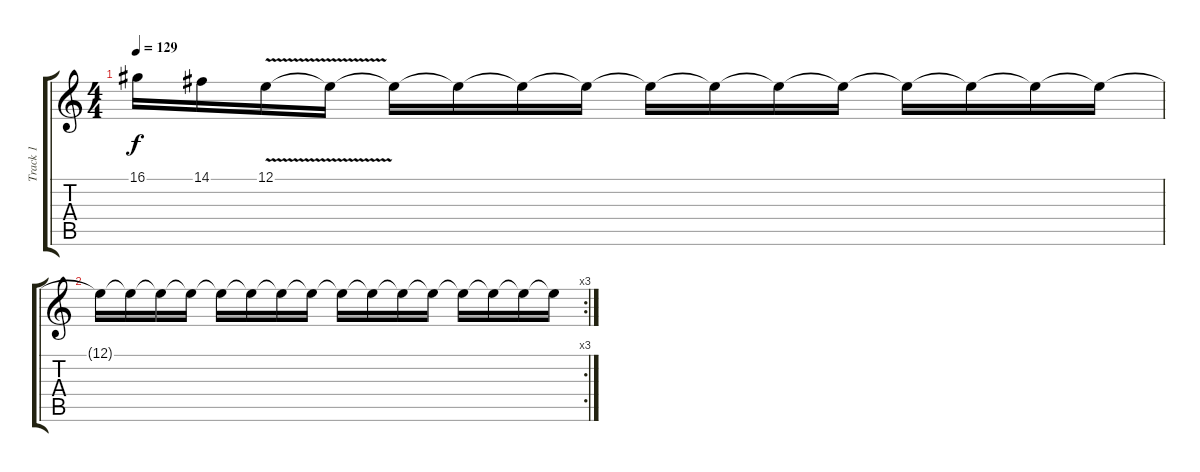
\track ("Track 1" "Track 1") {instrument lead5charang}
\staff {score tabs}
\tuning (E4 B3 G3 D3 A2 E2) {hide}
\ts (4 4)
\tempo 129
\clef g2
\ks c
16.1.16{dy f} 14.1.16 12.1{v}.16 12.1{t}.16 12.1{t}.16 12.1{t}.16 12.1{t}.16 12.1{t}.16 12.1{t}.16 12.1{t}.16 12.1{t}.16 12.1{t}.16 12.1{t}.16 12.1{t}.16 12.1{t}.16 12.1{t}.16 |
\rc 3
12.1{t}.16 12.1{t}.16 12.1{t}.16 12.1{t}.16 12.1{t}.16 12.1{t}.16 12.1{t}.16 12.1{t}.16 12.1{t}.16 12.1{t}.16 12.1{t}.16 12.1{t}.16 12.1{t}.16 12.1{t}.16 12.1{t}.16 12.1{t}.16
